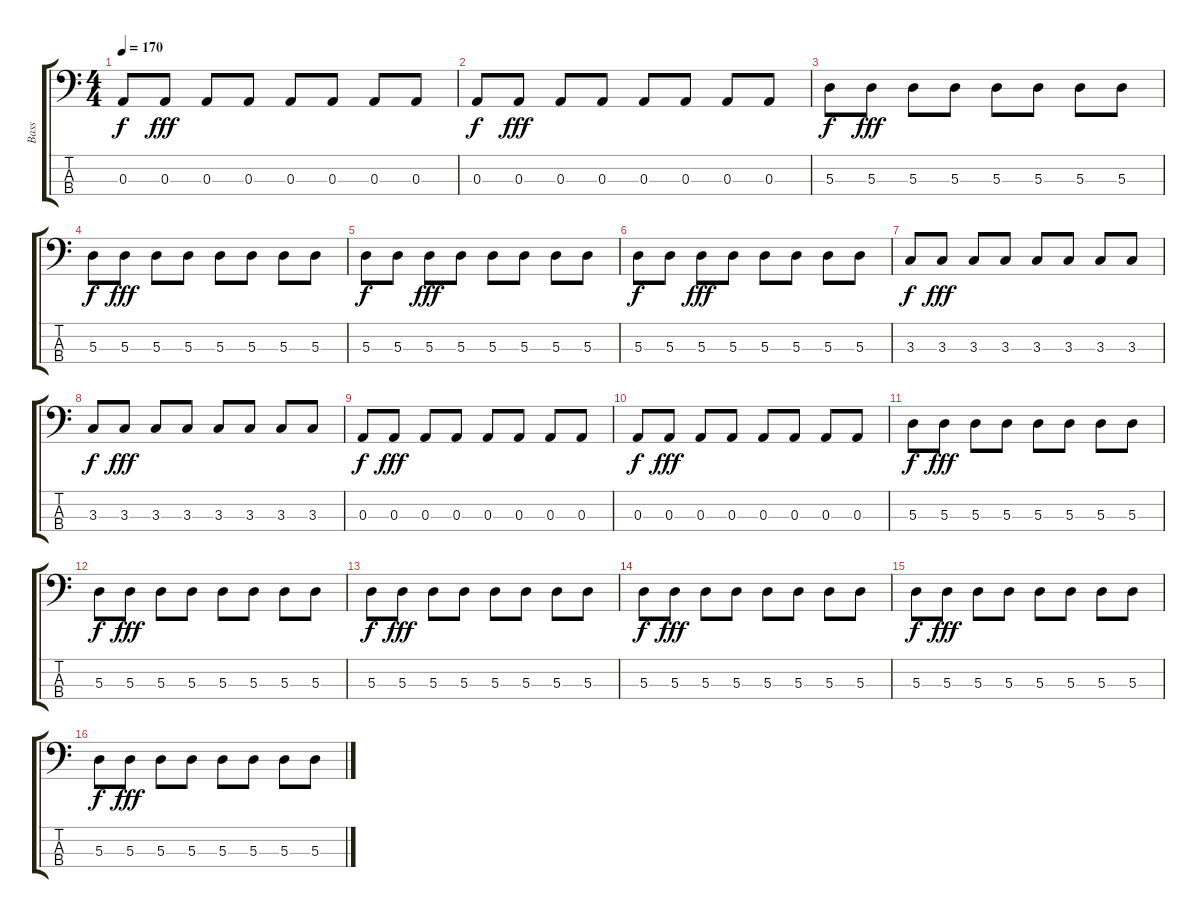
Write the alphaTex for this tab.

\track ("Bass" "Bass") {instrument electricbassfinger}
\staff {score tabs}
\tuning (G2 D2 A1 E1) {hide}
\ts (4 4)
\tempo 170
\clef f4
\ks c
0.3.8{dy f} 0.3.8{dy fff} 0.3.8 0.3.8 0.3.8 0.3.8 0.3.8 0.3.8 |
0.3.8{dy f} 0.3.8{dy fff} 0.3.8 0.3.8 0.3.8 0.3.8 0.3.8 0.3.8 |
5.3.8{dy f} 5.3.8{dy fff} 5.3.8 5.3.8 5.3.8 5.3.8 5.3.8 5.3.8 |
5.3.8{dy f} 5.3.8{dy fff} 5.3.8 5.3.8 5.3.8 5.3.8 5.3.8 5.3.8 |
5.3.8{dy f} 5.3.8 5.3.8{dy fff} 5.3.8 5.3.8 5.3.8 5.3.8 5.3.8 |
5.3.8{dy f} 5.3.8 5.3.8{dy fff} 5.3.8 5.3.8 5.3.8 5.3.8 5.3.8 |
3.3.8{dy f} 3.3.8{dy fff} 3.3.8 3.3.8 3.3.8 3.3.8 3.3.8 3.3.8 |
3.3.8{dy f} 3.3.8{dy fff} 3.3.8 3.3.8 3.3.8 3.3.8 3.3.8 3.3.8 |
0.3.8{dy f} 0.3.8{dy fff} 0.3.8 0.3.8 0.3.8 0.3.8 0.3.8 0.3.8 |
0.3.8{dy f} 0.3.8{dy fff} 0.3.8 0.3.8 0.3.8 0.3.8 0.3.8 0.3.8 |
5.3.8{dy f} 5.3.8{dy fff} 5.3.8 5.3.8 5.3.8 5.3.8 5.3.8 5.3.8 |
5.3.8{dy f} 5.3.8{dy fff} 5.3.8 5.3.8 5.3.8 5.3.8 5.3.8 5.3.8 |
5.3.8{dy f} 5.3.8{dy fff} 5.3.8 5.3.8 5.3.8 5.3.8 5.3.8 5.3.8 |
5.3.8{dy f} 5.3.8{dy fff} 5.3.8 5.3.8 5.3.8 5.3.8 5.3.8 5.3.8 |
5.3.8{dy f} 5.3.8{dy fff} 5.3.8 5.3.8 5.3.8 5.3.8 5.3.8 5.3.8 |
5.3.8{dy f} 5.3.8{dy fff} 5.3.8 5.3.8 5.3.8 5.3.8 5.3.8 5.3.8
